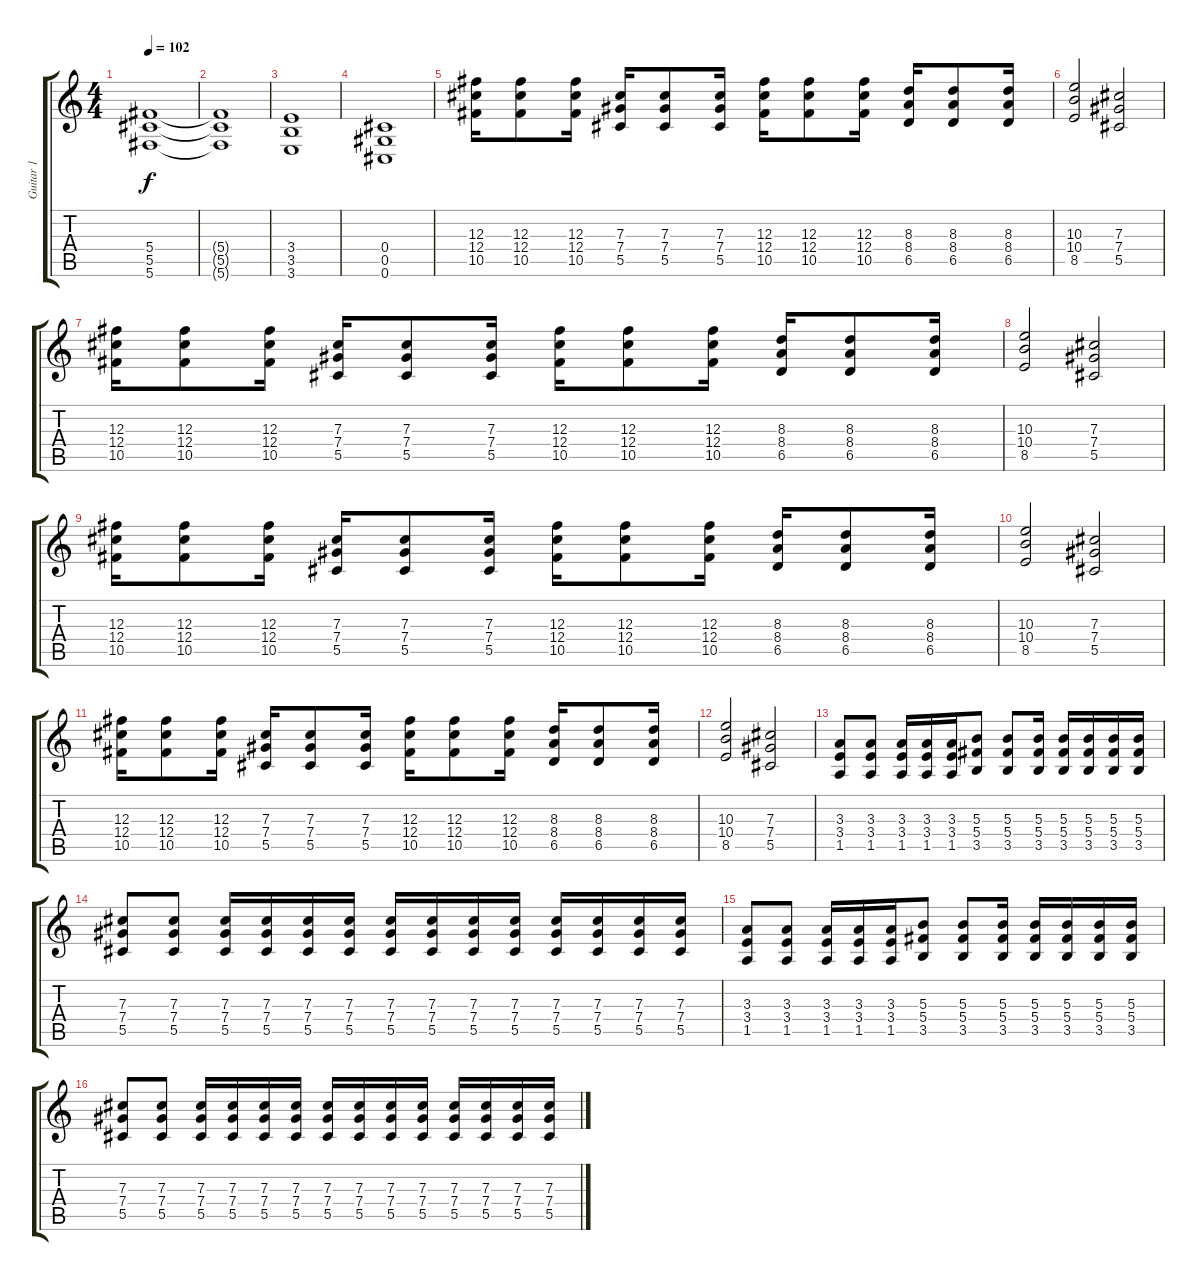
\track ("Guitar 1" "Guitar 1") {instrument overdrivenguitar}
\staff {score tabs}
\tuning (Eb4 Bb3 Gb3 Db3 Ab2 Db2) {hide}
\ts (4 4)
\tempo 102
\clef g2
\ks c
(5.4 5.5 5.6).1{dy f} |
(5.4{t} 5.5{t} 5.6{t}).1 |
(3.4 3.5 3.6).1 |
(0.4 0.5 0.6).1 |
(12.3 12.4 10.5).16 (12.3 12.4 10.5).8 (12.3 12.4 10.5).16 (7.3 7.4 5.5).16 (7.3 7.4 5.5).8 (7.3 7.4 5.5).16 (12.3 12.4 10.5).16 (12.3 12.4 10.5).8 (12.3 12.4 10.5).16 (8.3 8.4 6.5).16 (8.3 8.4 6.5).8 (8.3 8.4 6.5).16 |
(10.3 10.4 8.5).2 (7.3 7.4 5.5).2 |
(12.3 12.4 10.5).16 (12.3 12.4 10.5).8 (12.3 12.4 10.5).16 (7.3 7.4 5.5).16 (7.3 7.4 5.5).8 (7.3 7.4 5.5).16 (12.3 12.4 10.5).16 (12.3 12.4 10.5).8 (12.3 12.4 10.5).16 (8.3 8.4 6.5).16 (8.3 8.4 6.5).8 (8.3 8.4 6.5).16 |
(10.3 10.4 8.5).2 (7.3 7.4 5.5).2 |
(12.3 12.4 10.5).16 (12.3 12.4 10.5).8 (12.3 12.4 10.5).16 (7.3 7.4 5.5).16 (7.3 7.4 5.5).8 (7.3 7.4 5.5).16 (12.3 12.4 10.5).16 (12.3 12.4 10.5).8 (12.3 12.4 10.5).16 (8.3 8.4 6.5).16 (8.3 8.4 6.5).8 (8.3 8.4 6.5).16 |
(10.3 10.4 8.5).2 (7.3 7.4 5.5).2 |
(12.3 12.4 10.5).16 (12.3 12.4 10.5).8 (12.3 12.4 10.5).16 (7.3 7.4 5.5).16 (7.3 7.4 5.5).8 (7.3 7.4 5.5).16 (12.3 12.4 10.5).16 (12.3 12.4 10.5).8 (12.3 12.4 10.5).16 (8.3 8.4 6.5).16 (8.3 8.4 6.5).8 (8.3 8.4 6.5).16 |
(10.3 10.4 8.5).2 (7.3 7.4 5.5).2 |
(3.3 3.4 1.5).8 (3.3 3.4 1.5).8 (3.3 3.4 1.5).16 (3.3 3.4 1.5).16 (3.3 3.4 1.5).16 (5.3 5.4 3.5).8 (5.3 5.4 3.5).8 (5.3 5.4 3.5).16 (5.3 5.4 3.5).16 (5.3 5.4 3.5).16 (5.3 5.4 3.5).16 (5.3 5.4 3.5).16 |
(7.3 7.4 5.5).8 (7.3 7.4 5.5).8 (7.3 7.4 5.5).16 (7.3 7.4 5.5).16 (7.3 7.4 5.5).16 (7.3 7.4 5.5).16 (7.3 7.4 5.5).16 (7.3 7.4 5.5).16 (7.3 7.4 5.5).16 (7.3 7.4 5.5).16 (7.3 7.4 5.5).16 (7.3 7.4 5.5).16 (7.3 7.4 5.5).16 (7.3 7.4 5.5).16 |
(3.3 3.4 1.5).8 (3.3 3.4 1.5).8 (3.3 3.4 1.5).16 (3.3 3.4 1.5).16 (3.3 3.4 1.5).16 (5.3 5.4 3.5).8 (5.3 5.4 3.5).8 (5.3 5.4 3.5).16 (5.3 5.4 3.5).16 (5.3 5.4 3.5).16 (5.3 5.4 3.5).16 (5.3 5.4 3.5).16 |
(7.3 7.4 5.5).8 (7.3 7.4 5.5).8 (7.3 7.4 5.5).16 (7.3 7.4 5.5).16 (7.3 7.4 5.5).16 (7.3 7.4 5.5).16 (7.3 7.4 5.5).16 (7.3 7.4 5.5).16 (7.3 7.4 5.5).16 (7.3 7.4 5.5).16 (7.3 7.4 5.5).16 (7.3 7.4 5.5).16 (7.3 7.4 5.5).16 (7.3 7.4 5.5).16
